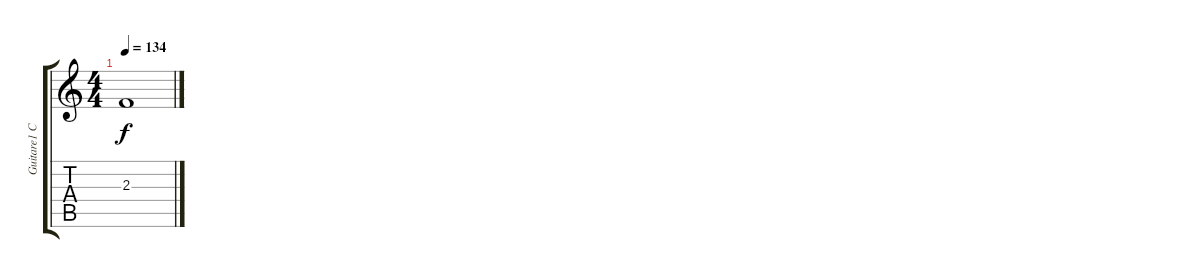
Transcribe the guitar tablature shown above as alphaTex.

\track ("Guitare1 C" "Guitare1 C") {instrument distortionguitar}
\staff {score tabs}
\tuning (C4 G3 Eb3 Bb2 F2 C2) {hide}
\ts (4 4)
\tempo 134
\clef g2
\ks c
2.3{t}.1{dy f volume 0}
